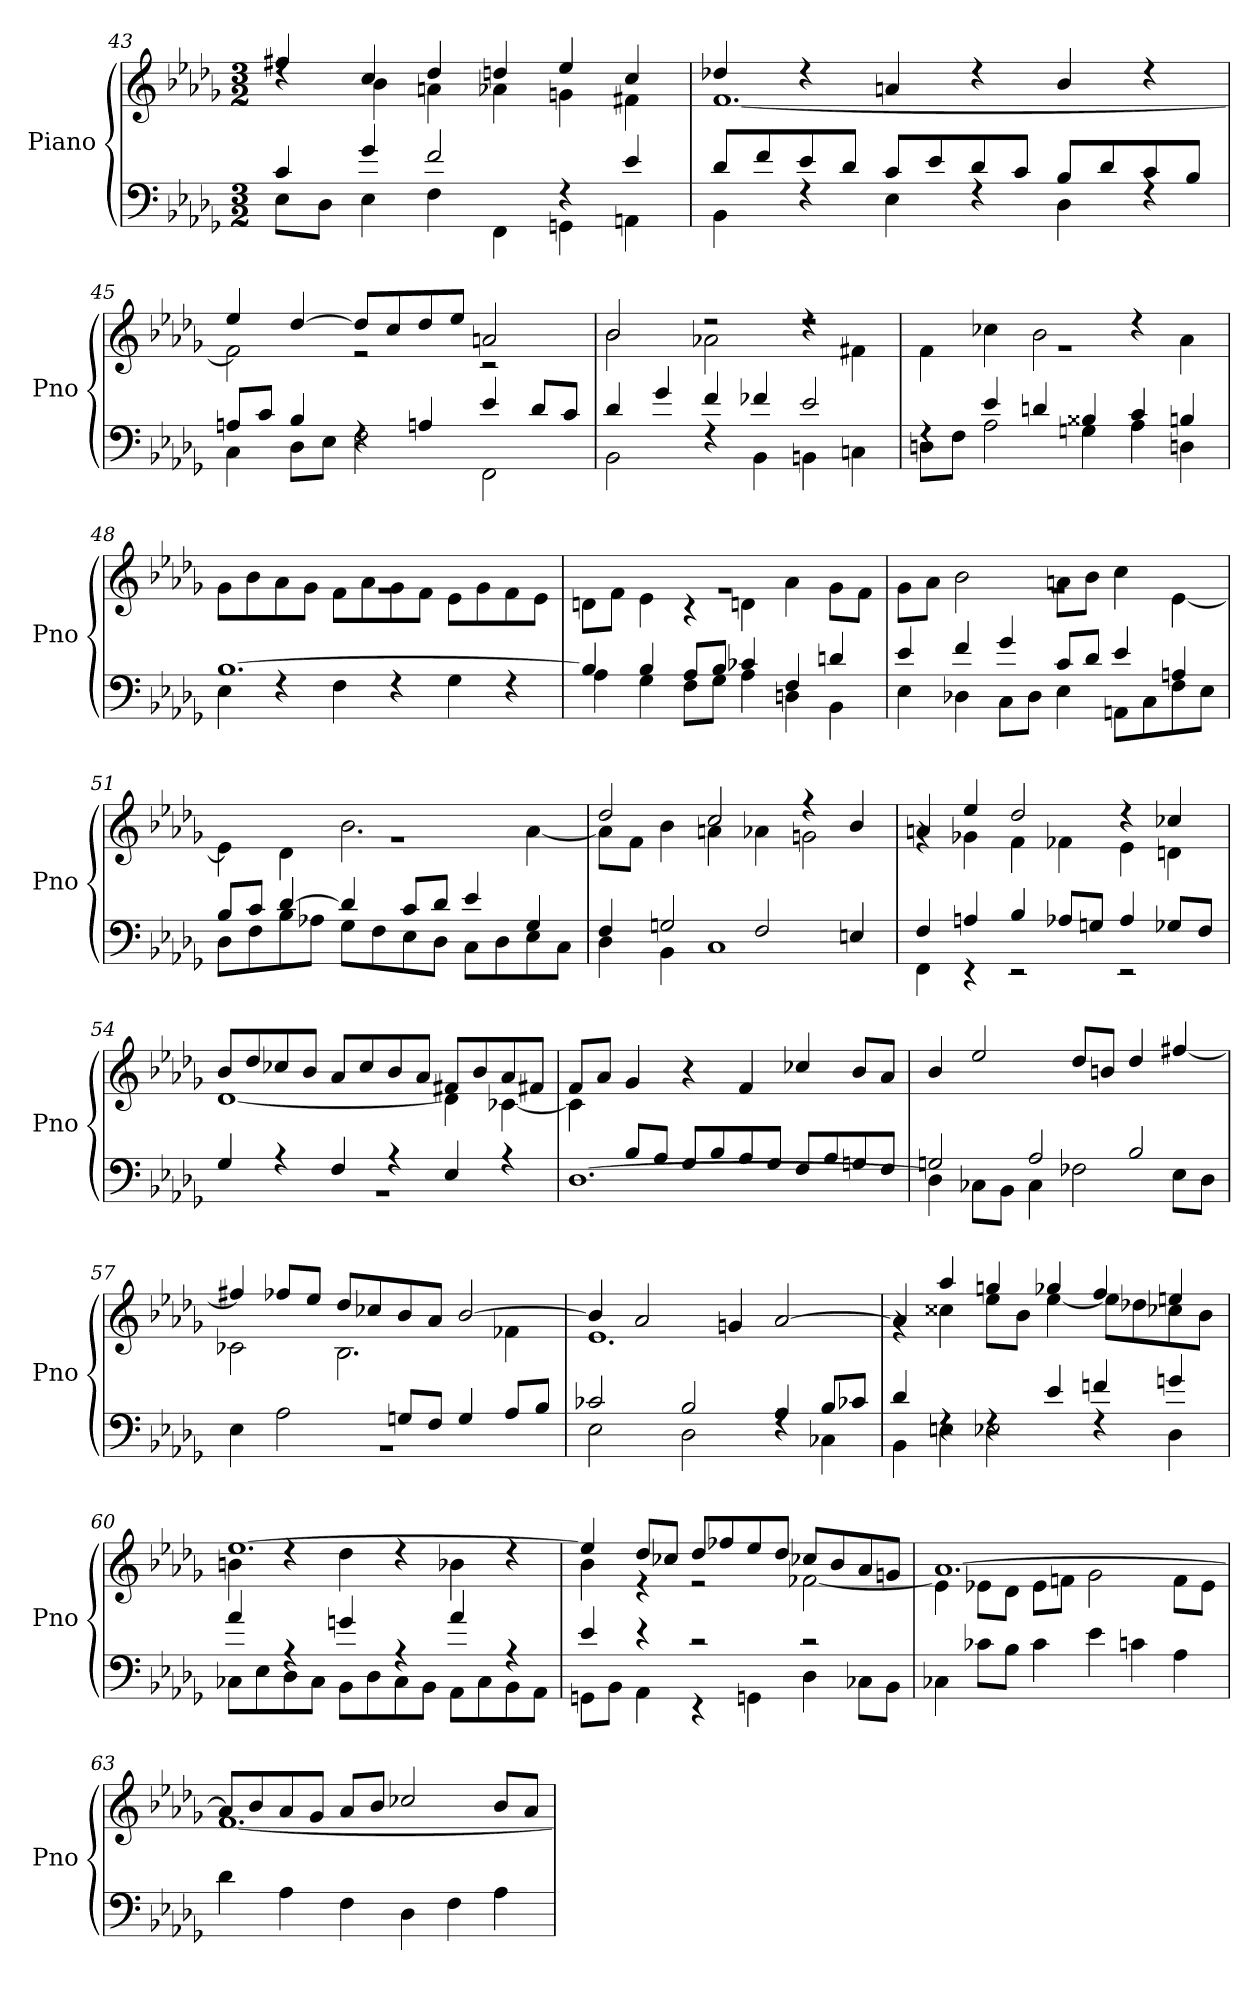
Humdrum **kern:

**kern	**kern
*part1	*part1
*staff2	*staff1
*I"Piano	*
*I'Pno	*
*clefF4	*clefG2
*k[b-e-a-d-g-]	*k[b-e-a-d-g-]
*M3/2	*M3/2
=43	=43
*^	*^
4c/	8E-\L	4ff#Xi/	4rdd
.	8D-\J	.	.
4g-/	4E-\	4cc/	4b-\
2f/	4F\	4dd-/	4an\
.	4FF\	4ddn/	4a-X\
4rF	4GGn\	4ee-/	4gn\
4e-/	4AAn\	4cc/	4f#Xi\
!!LO:PB:g=z	!!
=44	=44	=44	=44
8d-/L	4BB-\	4dd-X/	[1.f
8f/	.	.	.
8e-/	4rF	4r	.
8d-/J	.	.	.
8c/L	4E-\	4an/	.
8e-/	.	.	.
8d-/	4rF	4r	.
8c/J	.	.	.
8B-/L	4D-\	4b-/	.
8d-/	.	.	.
8c/	4rF	4r	.
8B-/J	.	.	.
=45	=45	=45	=45
8An/L	4C\	4ee-/	2f\]
8c/J	.	.	.
4B-/	8D-\L	[4dd-/	.
.	8E-\J	.	.
4rF	2F\	8dd-/L]	2r
.	.	8cc/	.
4An/	.	8dd-/	.
.	.	8ee-/J	.
4e-/	2FF\	2an/	2r
8d-/L	.	.	.
8c/J	.	.	.
=46	=46	=46	=46
4d-/	2BB-\	2b-/	2b-\
4g-/	.	.	.
4f/	4rF	2r	2a-X\
4f-X/	4BB-\	.	.
2e-/	4BBni\	2r	4rdd
.	4Cn\	.	4f#Xi\
=47	=47	=47	=47
4rF	8Dn\L	1.rg	4f\
.	8F\J	.	.
4e-/	2A-\	.	4cc-X\
4dn/	.	.	2b-\
4B##Xi/	4Gn\	.	.
4c/	4A-\	.	4rdd
4Bni/	4Dn\	.	4a-\
!!LO:LB:g=z	!!
=48	=48	=48	=48
[1.B-	4E-\	1.rg	8g-\L
.	.	.	8b-\
.	4rF	.	8a-\
.	.	.	8g-\J
.	4F\	.	8f\L
.	.	.	8a-\
.	4rF	.	8g-\
.	.	.	8f\J
.	4G-\	.	8e-\L
.	.	.	8g-\
.	4rF	.	8f\
.	.	.	8e-\J
=49	=49	=49	=49
4B-/]	4A-\	1.rg	8dn\L
.	.	.	8f\J
4B-/	4G-\	.	4e-\
8A-/L	8F\L	.	4r
8B-/J	8G-\J	.	.
4c-X/	4A-\	.	4dn\
4F/	4Dn\	.	4a-\
4dn/	4BB-\	.	8g-\L
.	.	.	8f\J
=50	=50	=50	=50
4e-/	4E-\	1.rg	8g-\L
.	.	.	8a-\J
4f/	4D-X\	.	2b-\
4g-/	8C\L	.	.
.	8D-\J	.	.
8c/L	4E-\	.	8an\L
8d-/J	.	.	8b-\J
4e-/	8AAn\L	.	4cc\
.	8C\	.	.
4An/	8F\	.	[4e-\
.	8E-\J	.	.
=51	=51	=51	=51
8B-/L	8D-\L	1.rg	4e-\]
8c/J	8F\	.	.
[4d-/	8B-\	.	4d-\
.	8A-X\J	.	.
4d-/]	8G-\L	.	2.b-\
.	8F\	.	.
8c/L	8E-\	.	.
8d-/J	8D-\J	.	.
4e-/	8C\L	.	.
.	8D-\	.	.
4G-/	8E-\	.	[4a-\
.	8C\J	.	.
!!LO:LB:g=z	!!
=52	=52	=52	=52
4F/	4D-\	2dd-/	8a-\L]
.	.	.	8f\J
2Gn/	4BB-\	.	4b-\
.	1C	2cc/	4an\
2F/	.	.	4a-X\
.	.	4r	2gn\
4En/	.	4b-/	.
=53	=53	=53	=53
4F/	4FF\	4an/	4rg
4An/	4r	4ee-/	4g-X\
4B-/	2r	2dd-/	4f\
8A-X/L	.	.	4f-X\
8Gn/J	.	.	.
4A-/	2r	4r	4e-\
8G-X/L	.	4cc-X/	4dni\
8F/J	.	.	.
=54	=54	=54	=54
4G-/	1.r	8b-/L	[1d-
.	.	8dd-/	.
4r	.	8cc-X/	.
.	.	8b-/J	.
4F/	.	8a-/L	.
.	.	8cc-/	.
4r	.	8b-/	.
.	.	8a-/J	.
4E-/	.	8f#Xi/L	4d-\]
.	.	8b-/	.
4r	.	8a-/	[4c-X\
.	.	8f#Xi/J	.
=55	=55	=55	=55
*	*^	*	*
4ryy	4ryy	[1.D-	8f/L	4c-\]
.	.	.	8a-/J	.
1ryy	8B-/L	.	4g-/	1ryy
.	8A-/J	.	.	.
.	8G-/L	.	4r	.
.	8B-/	.	.	.
.	8A-/	.	4f/	.
.	8G-/J	.	.	.
.	8F/L	.	4cc-X/	.
.	8A-/	.	.	.
4ryy	8Gn/	.	8b-/L	4ryy
.	8F/J	.	8a-/J	.
*	*v	*v	*	*
*	*	*v	*v
!!LO:LB:g=z
=56	=56	=56
2Gn/	4D-\]	4b-/
.	8C-X\L	2ee-/
.	8BB-\J	.
2A-/	4C-\	.
.	2F-X\	8dd-/L
.	.	8bni/J
2B-/	.	4dd-/
.	8E-\L	[4ff#Xi/
.	8D-\J	.
=57	=57	=57
*	*	*^
4E-\	1.r	4ff#Xi/]	2c-X\
2A-\	.	8ff-X/L	.
.	.	8ee-/J	.
.	.	8dd-/L	2.B-\
.	.	8cc-X/	.
8Gn/L	.	8b-/	.
8F/J	.	8a-/J	.
4G/	.	[2b-/	.
8A-/L	.	.	4f-X\
8B-/J	.	.	.
=58	=58	=58	=58
2c-X/	2E-\	4b-/]	1.e-
.	.	2a-/	.
2B-/	2D-\	.	.
.	.	4gn/	.
4A-/	4rF	[2a-/	.
8B-/L	4C-X\	.	.
8c-X/J	.	.	.
=59	=59	=59	=59
4d-/	4BB-\	4a-/]	4rg
4rF	4Eni\	4aa-/	4cc##Xi\
4rF	2E-\	4ggn/	8ee-\L
.	.	.	8b-\J
4e-/	.	4gg-X/	[4ee-\
4fn/	4rF	4ff/	8ee-\L]
.	.	.	8dd-X\
4gn/	4D-\	4eeni/	8cc-X\
.	.	.	8b-\J
!!LO:LB:g=z	!!
=60	=60	=60	=60
4a-/	8C-X\L	[1.ee-	4bni\
.	8E-\	.	.
4rA	8D-\	.	4rdd
.	8C-\J	.	.
4gn/	8BB-\L	.	4dd-\
.	8D-\	.	.
4rA	8C-\	.	4rdd
.	8BB-\J	.	.
4a-/	8AA-\L	.	4b-i\
.	8C-\	.	.
4rA	8BB-\	.	4rdd
.	8AA-\J	.	.
=61	=61	=61	=61
4e-/	8GGn\L	4ee-/]	4b-\
.	8BB-\J	.	.
4r	4AA-\	8dd-/L	4r
.	.	8cc-X/J	.
2r	4r	8dd-/L	2r
.	.	8ff-X/	.
.	4GGn\	8ee-/	.
.	.	8dd-/J	.
2r	4D-\	8cc-X/L	[2f-X\
.	.	8b-/	.
.	8C-X\L	8a-/	.
.	8BB-\J	8gn/J	.
*v	*v	*	*
=62	=62	=62
4C-X\	[1.a-	4eni\]
8c-X\L	.	8e-\L
8B-\J	.	8d-\J
4c-\	.	8e-\L
.	.	8fn\J
4e-\	.	2g-\
4cn\	.	.
4A-\	.	8f\L
.	.	8e-\J
=63	=63	=63
4d-\	8a-/L]	[1.f
.	8b-/	.
4A-\	8a-/	.
.	8g-/J	.
4F\	8a-/L	.
.	8b-/J	.
4D-\	2cc-X/	.
4F\	.	.
4A-\	8b-/L	.
.	8a-/J	.
*	*v	*v
=	=
*-	*-
